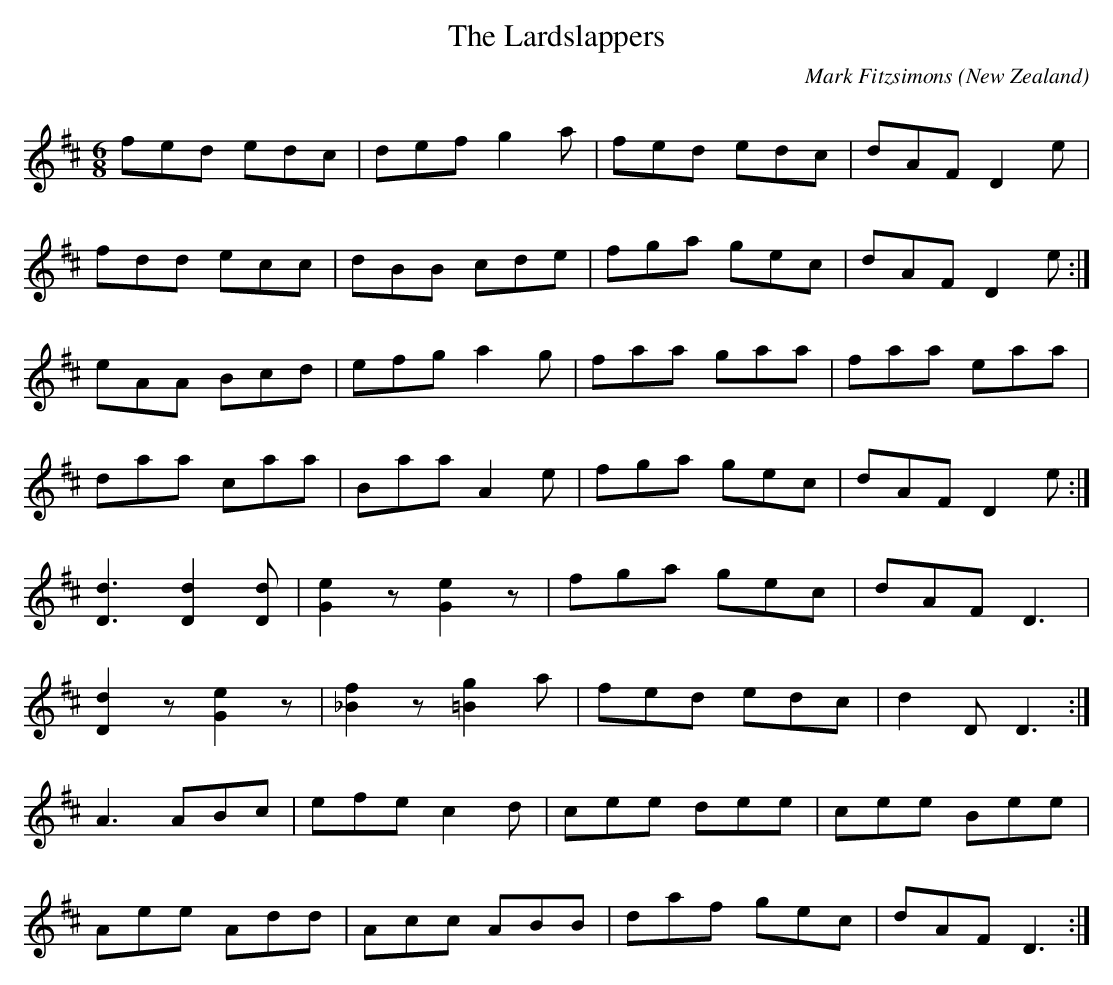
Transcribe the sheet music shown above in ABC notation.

X:1
T:The Lardslappers
Q:450
O:New Zealand
M:6/8
C:Mark Fitzsimons
K:D
fed edc|def g2a|fed edc|dAF D2 e|
fdd ecc|dBB cde|fga gec|dAF D2e:|
eAA Bcd|efg a2g|faa gaa|faa eaa|
daa caa|Baa A2e|fga gec|dAF D2e:|
[d3D3][d2D2][dD]|[e2G2]z [e2G2]z|fga gec|dAF D3|
[d2D2]z [e2G2]z|[f2_B2]z[g2=B2]a|fed edc|d2D D3:|
A3 ABc|efe c2d|cee dee|cee Bee|
Aee Add|Acc ABB|daf gec|dAF D3:|
